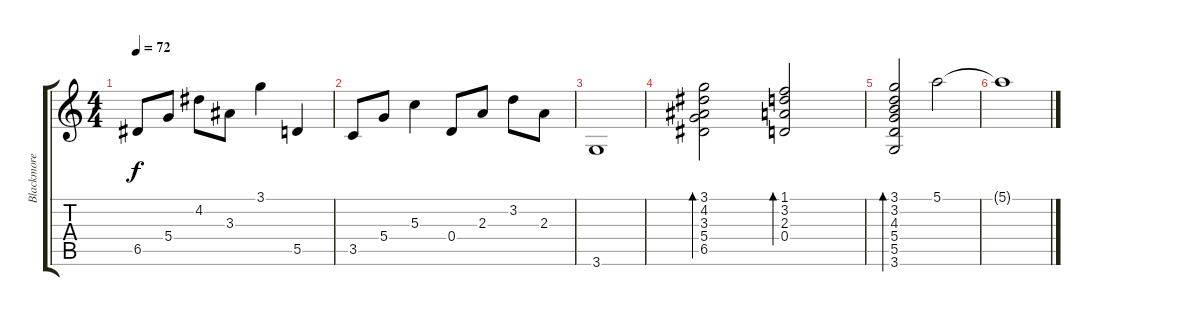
\track ("Blackmore 1" "Blackmore ") {instrument acousticguitarsteel}
\staff {score tabs}
\tuning (E4 B3 G3 D3 A2 E2) {hide}
\ts (4 4)
\tempo 72
\clef g2
\ks c
6.5.8{dy f} 5.4.8 4.2.8 3.3.8 3.1.4 5.5.4 |
3.5.8 5.4.8 5.3.4 0.4.8 2.3.8 3.2.8 2.3.8 |
3.6.1 |
(3.1 4.2 3.3 5.4 6.5).2{bd 60} (1.1 3.2 2.3 0.4).2{bd 60} |
(3.1 3.2 4.3 5.4 5.5 3.6).2{bd 60} 5.1.2{volume 8} |
5.1{t}.1
